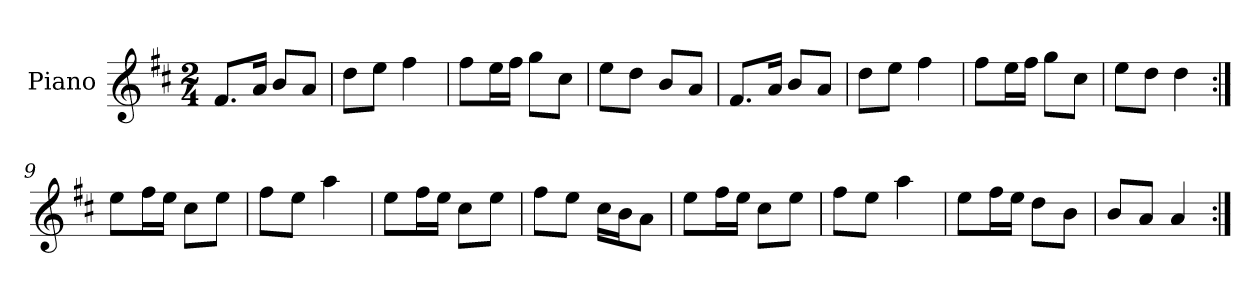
**kern
*part1
*staff1
*I"Piano
*I'Pno
*clefG2
*k[f#c#]
*A:mix
*M2/4
=1
8.f#/L
16a/Jk
8b/L
8a/J
=2
8dd\L
8ee\J
4ff#\
=3
8ff#\L
16ee\L
16ff#\JJ
8gg\L
8cc#\J
=4
8ee\L
8dd\J
8b/L
8a/J
=5
8.f#/L
16a/Jk
8b/L
8a/J
=6
8dd\L
8ee\J
4ff#\
=7
8ff#\L
16ee\L
16ff#\JJ
8gg\L
8cc#\J
!!LO:LB:g=z
=8
8ee\L
8dd\J
4dd\
=9:|!
8ee\L
16ff#\L
16ee\JJ
8cc#\L
8ee\J
=10
8ff#\L
8ee\J
4aa\
=11
8ee\L
16ff#\L
16ee\JJ
8cc#\L
8ee\J
=12
8ff#\L
8ee\J
16cc#\LL
16b\J
8a\J
=13
8ee\L
16ff#\L
16ee\JJ
8cc#\L
8ee\J
=14
8ff#\L
8ee\J
4aa\
!!LO:LB:g=z
=15
8ee\L
16ff#\L
16ee\JJ
8dd\L
8b\J
=16
8b/L
8a/J
4a/
=:|!
*-
